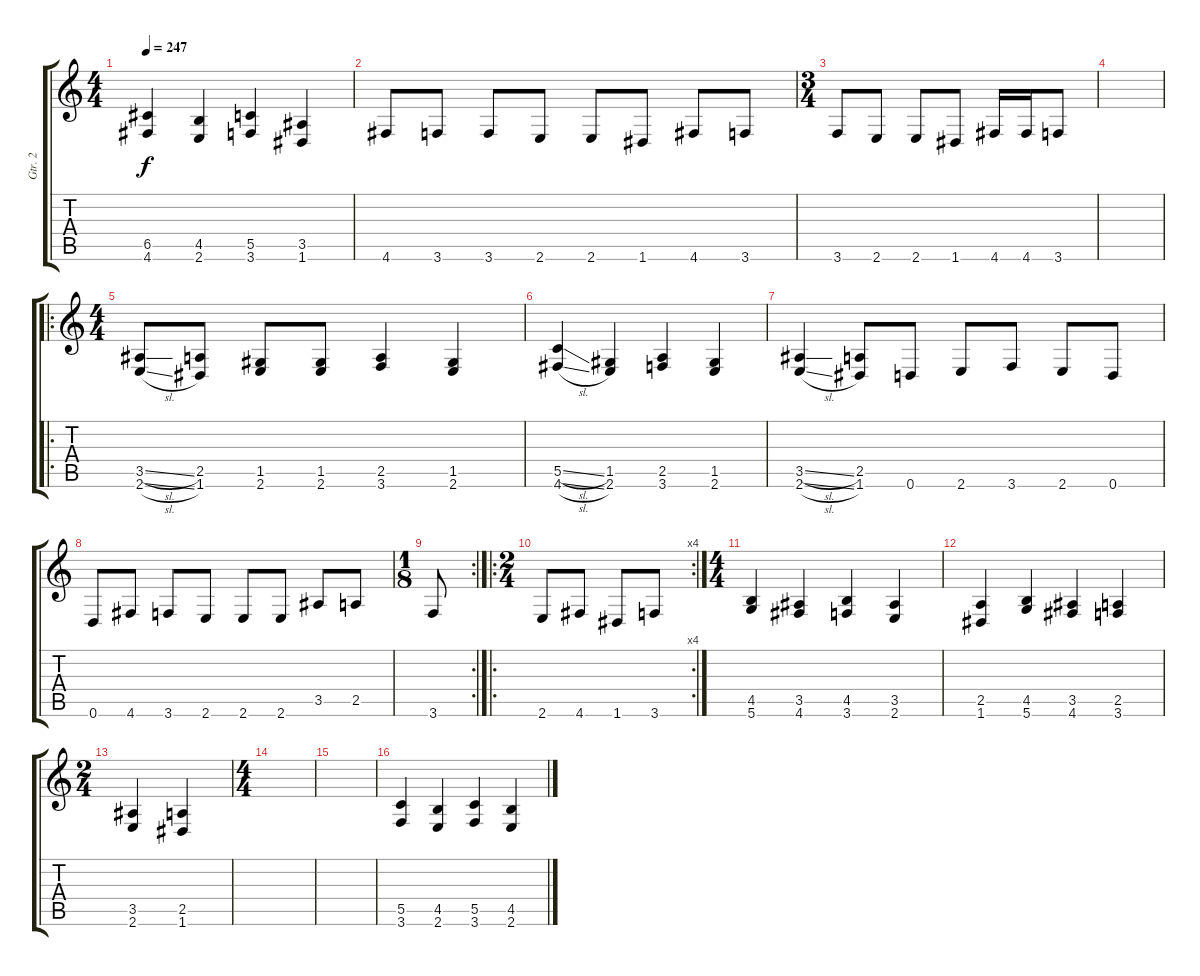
\track ("Gtr. 2" "Gtr. 2") {instrument distortionguitar}
\staff {score tabs}
\tuning (D4 A3 F3 C3 G2 D2) {hide}
\ts (4 4)
\tempo 247
\clef g2
\ks c
(6.5 4.6).4{dy f instrument distortionguitar} (4.5 2.6).4 (5.5 3.6).4 (3.5 1.6).4 |
4.6.8 3.6.8 3.6.8 2.6.8 2.6.8 1.6.8 4.6.8 3.6.8 |
\ts (3 4)
3.6.8 2.6.8 2.6.8 1.6.8 4.6.16 4.6.16 3.6.8 |
|
\ro
\ts (4 4)
(3.5{sl} 2.6{sl}).8 (2.5 1.6).8 (1.5 2.6).8 (1.5 2.6).8 (2.5 3.6).4 (1.5 2.6).4 |
(5.5{sl} 4.6{sl}).4 (1.5 2.6).4 (2.5 3.6).4 (1.5 2.6).4 |
(3.5{sl} 2.6{sl}).4 (2.5 1.6).8 0.6.8 2.6.8 3.6.8 2.6.8 0.6.8 |
0.6.8 4.6.8 3.6.8 2.6.8 2.6.8 2.6.8 3.5.8 2.5.8 |
\rc 2
\ts (1 8)
3.6.8 |
\ro
\rc 4
\ts (2 4)
2.6.8 4.6.8 1.6.8 3.6.8 |
\ts (4 4)
(4.5 5.6).4 (3.5 4.6).4 (4.5 3.6).4 (3.5 2.6).4 |
(2.5 1.6).4 (4.5 5.6).4 (3.5 4.6).4 (2.5 3.6).4 |
\ts (2 4)
(3.5 2.6).4 (2.5 1.6).4 |
\ts (4 4)
|
|
(5.5 3.6).4 (4.5 2.6).4 (5.5 3.6).4 (4.5 2.6).4
